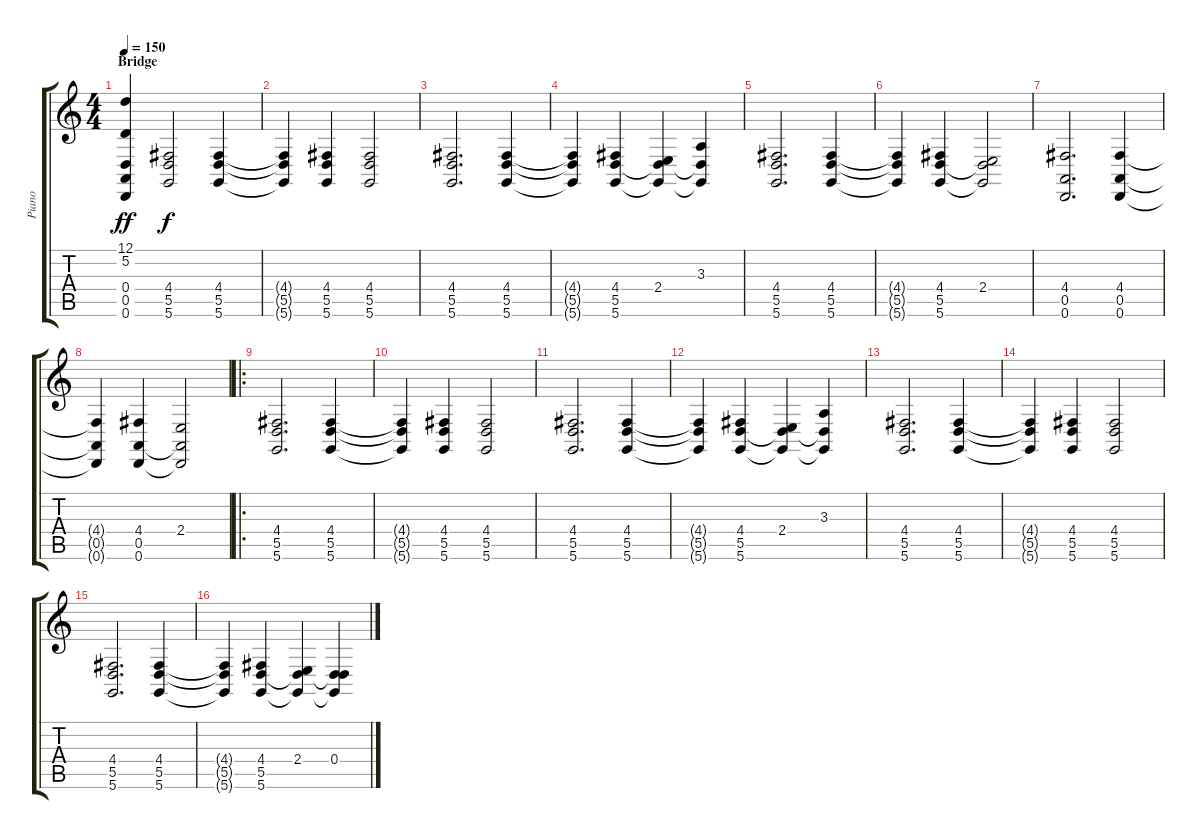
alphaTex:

\track ("Piano" "Piano") {instrument acousticgrandpiano}
\staff {score tabs}
\tuning (D4 A3 Gb3 D3 A2 D2) {hide}
\ts (4 4)
\section ("" "Bridge")
\tempo 150
\clef g2
\ks c
(12.1 5.2 0.4{t} 0.5{t} 0.6{t}).4{dy ff} (4.4 5.5 5.6).2{dy f} (4.4 5.5 5.6).4 |
(4.4{t} 5.5{t} 5.6{t}).4 (4.4 5.5 5.6).4 (4.4 5.5 5.6).2 |
(4.4 5.5 5.6).2{d} (4.4 5.5 5.6).4 |
(4.4{t} 5.5{t} 5.6{t}).4 (4.4 5.5 5.6).4 (2.4 5.5{t} 5.6{t}).4 (3.3 5.5{t} 5.6{t}).4 |
(4.4 5.5 5.6).2{d} (4.4 5.5 5.6).4 |
(4.4{t} 5.5{t} 5.6{t}).4 (4.4 5.5 5.6).4 (2.4 5.5{t} 5.6{t}).2 |
(4.4 0.5 0.6).2{d} (4.4 0.5 0.6).4 |
(4.4{t} 0.5{t} 0.6{t}).4 (4.4 0.5 0.6).4 (2.4 0.5{t} 0.6{t}).2 |
\ro
(4.4 5.5 5.6).2{d} (4.4 5.5 5.6).4 |
(4.4{t} 5.5{t} 5.6{t}).4 (4.4 5.5 5.6).4 (4.4 5.5 5.6).2 |
(4.4 5.5 5.6).2{d} (4.4 5.5 5.6).4 |
(4.4{t} 5.5{t} 5.6{t}).4 (4.4 5.5 5.6).4 (2.4 5.5{t} 5.6{t}).4 (3.3 5.5{t} 5.6{t}).4 |
(4.4 5.5 5.6).2{d} (4.4 5.5 5.6).4 |
(4.4{t} 5.5{t} 5.6{t}).4 (4.4 5.5 5.6).4 (4.4 5.5 5.6).2 |
(4.4 5.5 5.6).2{d} (4.4 5.5 5.6).4 |
(4.4{t} 5.5{t} 5.6{t}).4 (4.4 5.5 5.6).4 (2.4 5.5{t} 5.6{t}).4 (0.4 5.5{t} 5.6{t}).4
